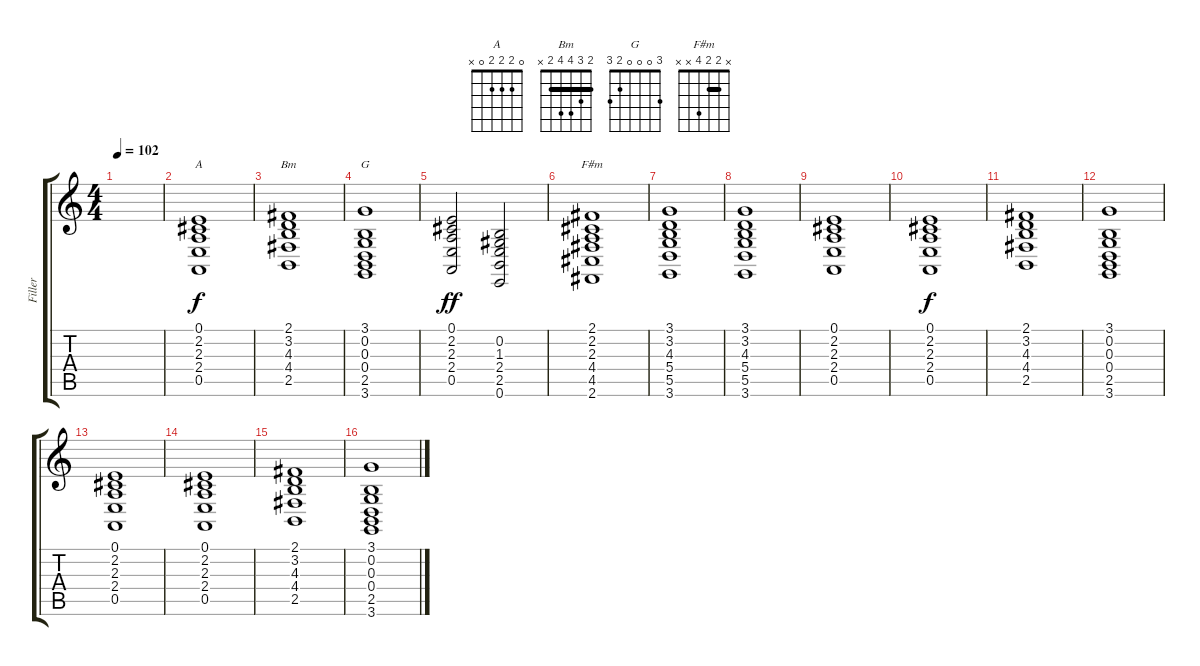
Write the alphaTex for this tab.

\track ("Filler" "Filler") {instrument synthstrings2}
\staff {score tabs}
\tuning (E4 B3 G3 D3 A2 E2) {hide}
\chord ("A" 0 2 2 2 0 x)
\chord ("Bm" 2 3 4 4 2 x) {barre 2}
\chord ("G" 3 0 0 0 2 3)
\chord ("F#m" x 2 2 4 x x) {barre 2}
\ts (4 4)
\tempo 102
\clef g2
\ks c
|
(0.1 2.2 2.3 2.4 0.5).1{ch "A"} |
(2.1 3.2 4.3 4.4 2.5).1{ch "Bm"} |
(3.1 0.2 0.3 0.4 2.5 3.6).1{ch "G"} |
(0.1 2.2 2.3 2.4 0.5).2{dy ff} (0.2 1.3 2.4 2.5 0.6).2 |
(2.1 2.2 2.3 4.4 4.5 2.6).1{ch "F#m"} |
(3.1 3.2 4.3 5.4 5.5 3.6).1 |
(3.1 3.2 4.3 5.4 5.5 3.6).1 |
(0.1 2.2 2.3 2.4 0.5).1 |
(0.1 2.2 2.3 2.4 0.5).1{dy f} |
(2.1 3.2 4.3 4.4 2.5).1 |
(3.1 0.2 0.3 0.4 2.5 3.6).1 |
(0.1 2.2 2.3 2.4 0.5).1 |
(0.1 2.2 2.3 2.4 0.5).1{volume 0} |
(2.1 3.2 4.3 4.4 2.5).1 |
(3.1 0.2 0.3 0.4 2.5 3.6).1
